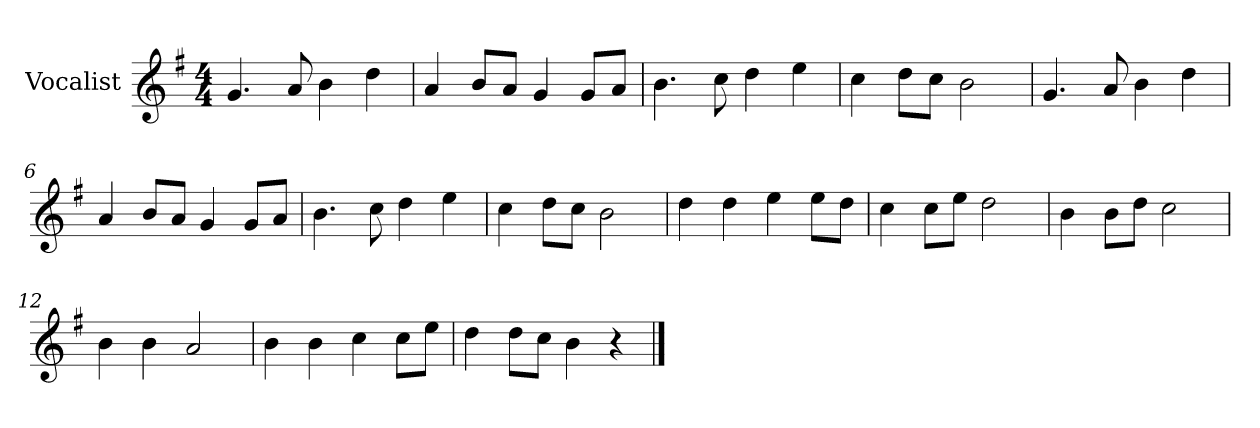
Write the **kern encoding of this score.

**kern
*part1
*staff1
*I"Vocalist
*k[f#]
*G:
*M4/4
=1
4.g
8a
4b
4dd
=2
4a
8bL
8aJ
4g
8gL
8aJ
=3
4.b
8cc
4dd
4ee
=4
4cc
8ddL
8ccJ
2b
=5
4.g
8a
4b
4dd
=6
4a
8bL
8aJ
4g
8gL
8aJ
=7
4.b
8cc
4dd
4ee
=8
4cc
8ddL
8ccJ
2b
=9
4dd
4dd
4ee
8eeL
8ddJ
=10
4cc
8ccL
8eeJ
2dd
=11
4b
8bL
8ddJ
2cc
=12
4b
4b
2a
=13
4b
4b
4cc
8ccL
8eeJ
=14
4dd
8ddL
8ccJ
4b
4r
==
*-
